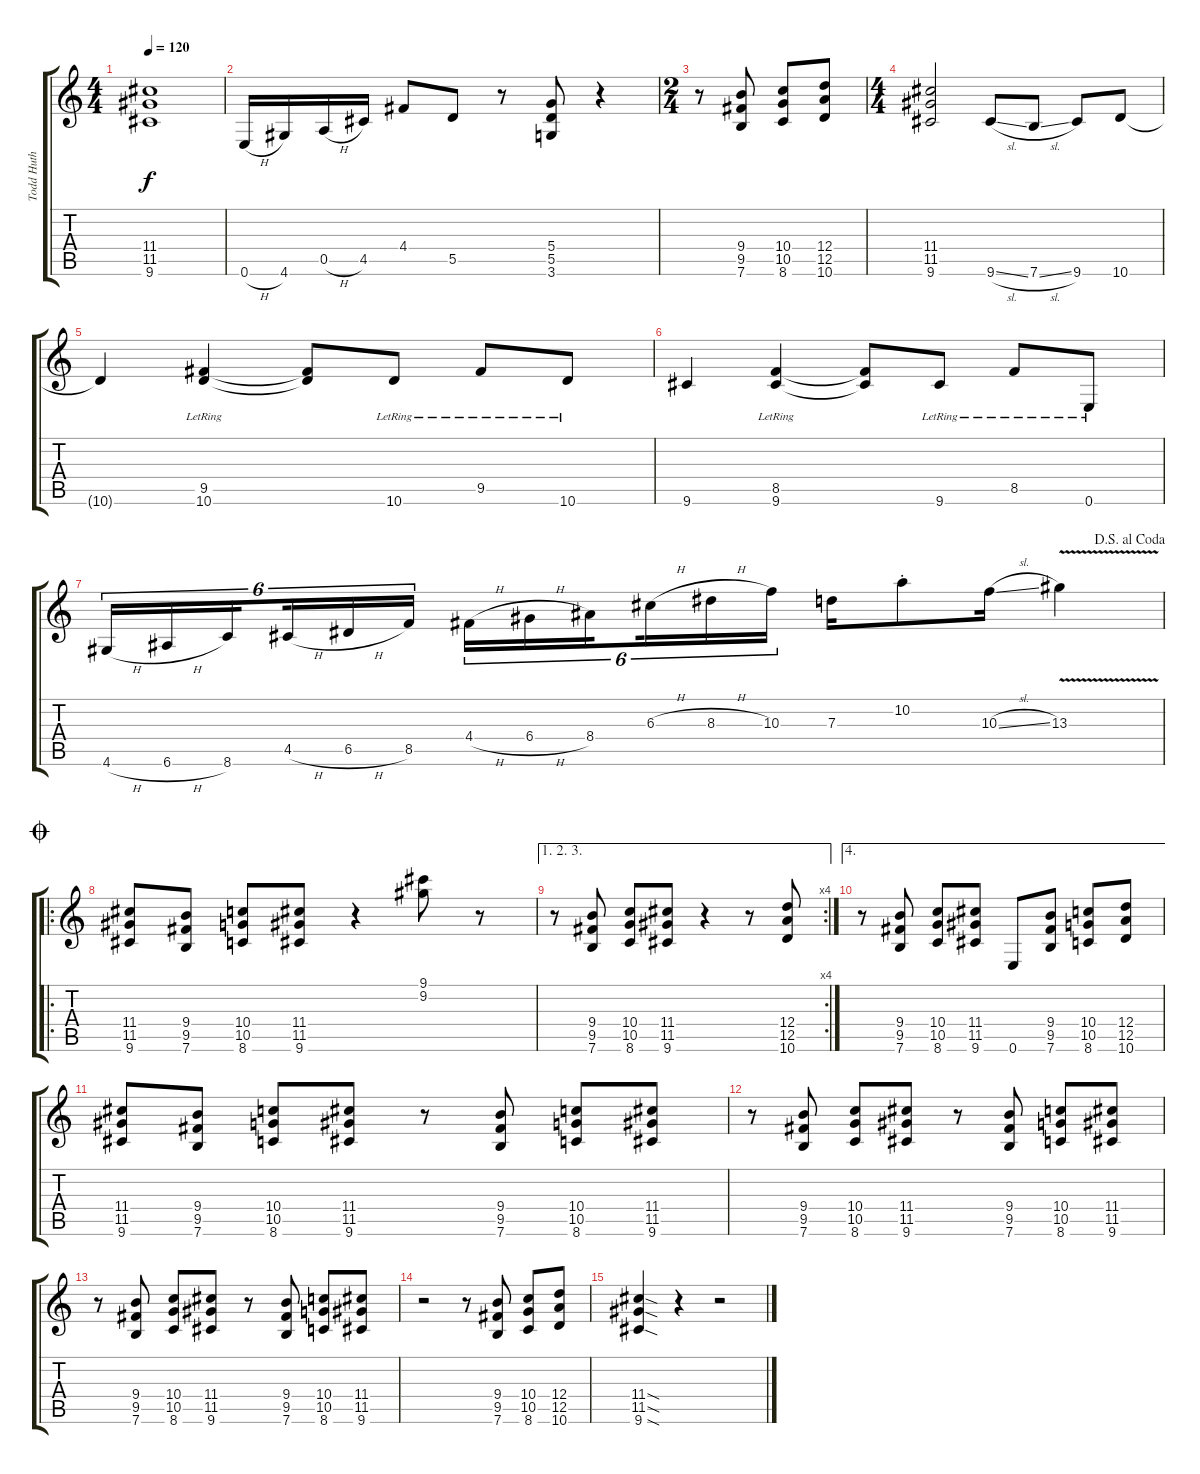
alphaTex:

\track ("Todd Huth (Distortion Guitar)" "Todd Huth ") {instrument distortionguitar}
\staff {score tabs}
\tuning (E4 B3 G3 D3 A2 E2) {hide}
\ts (4 4)
\tempo 120
\clef g2
\ks c
(11.4 11.5 9.6).1{dy f} |
0.6{h}.16 4.6.16 0.5{h}.16 4.5.16 4.4.8 5.5.8 r.8 (5.4 5.5 3.6).8 r.4 |
\ts (2 4)
r.8 (9.4 9.5 7.6).8 (10.4 10.5 8.6).8 (12.4 12.5 10.6).8 |
\ts (4 4)
(11.4 11.5 9.6).2 9.6{sl}.8 7.6{sl}.8 9.6.8 10.6.8 |
10.6{t}.4 (9.5{lr} 10.6{lr}).4 (9.5{t} 10.6{t}).8 10.6{lr}.8 9.5{lr}.8 10.6{lr}.8 |
9.6.4 (8.5{lr} 9.6{lr}).4 (8.5{t} 9.6{t}).8 9.6{lr}.8 8.5{lr}.8 0.6{lr}.8 |
\jump dalsegnoalcoda
4.6{h}.16{tu (6 4)} 6.6{h}.16{tu (6 4)} 8.6.16{tu (6 4) beam splitsecondary} 4.5{h}.16{tu (6 4)} 6.5{h}.16{tu (6 4)} 8.5.16{tu (6 4)} 4.4{h}.16{tu (6 4)} 6.4{h}.16{tu (6 4)} 8.4.16{tu (6 4) beam splitsecondary} 6.3{h}.16{tu (6 4)} 8.3{h}.16{tu (6 4)} 10.3.16{tu (6 4)} 7.3.16 10.2{st}.8 10.3{sl}.16 13.3{v}.4 |
\ro
\jump coda
(11.4 11.5 9.6).8 (9.4 9.5 7.6).8 (10.4 10.5 8.6).8 (11.4 11.5 9.6).8 r.4 (9.1 9.2).8 r.8 |
\ae (1 2 3)
\rc 4
r.8 (9.4 9.5 7.6).8 (10.4 10.5 8.6).8 (11.4 11.5 9.6).8 r.4 r.8 (12.4 12.5 10.6).8 |
\ae 4
r.8 (9.4 9.5 7.6).8 (10.4 10.5 8.6).8 (11.4 11.5 9.6).8 0.6.8 (9.4 9.5 7.6).8 (10.4 10.5 8.6).8 (12.4 12.5 10.6).8 |
(11.4 11.5 9.6).8 (9.4 9.5 7.6).8 (10.4 10.5 8.6).8 (11.4 11.5 9.6).8 r.8 (9.4 9.5 7.6).8 (10.4 10.5 8.6).8 (11.4 11.5 9.6).8 |
r.8 (9.4 9.5 7.6).8 (10.4 10.5 8.6).8 (11.4 11.5 9.6).8 r.8 (9.4 9.5 7.6).8 (10.4 10.5 8.6).8 (11.4 11.5 9.6).8 |
r.8 (9.4 9.5 7.6).8 (10.4 10.5 8.6).8 (11.4 11.5 9.6).8 r.8 (9.4 9.5 7.6).8 (10.4 10.5 8.6).8 (11.4 11.5 9.6).8 |
r.2 r.8 (9.4 9.5 7.6).8 (10.4 10.5 8.6).8 (12.4 12.5 10.6).8 |
(11.4{sod} 11.5{sod} 9.6{sod}).4 r.4 r.2
